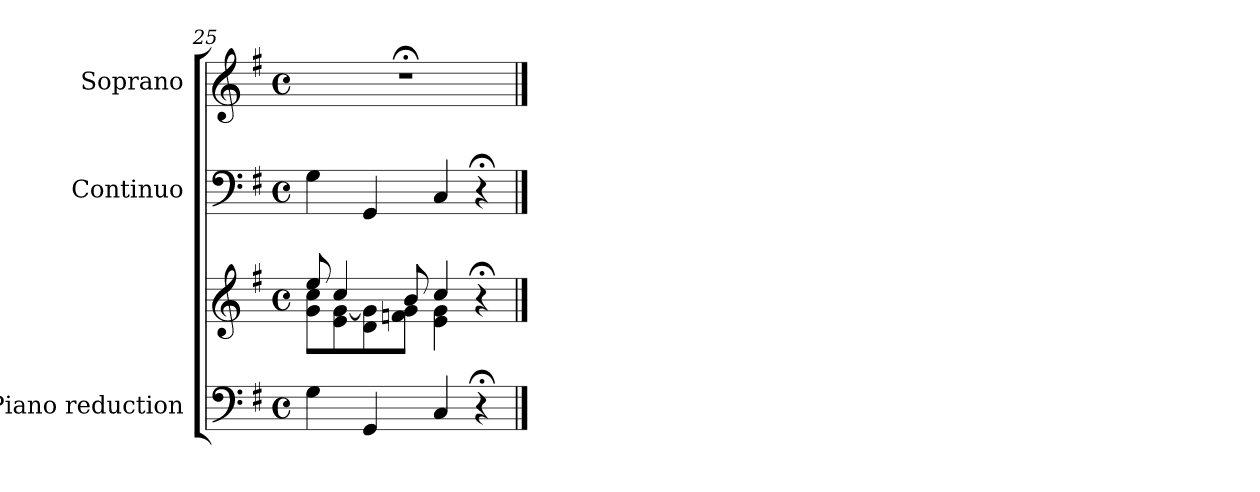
**kern	**kern	**kern	**kern
*part3	*part3	*part2	*part1
*staff4	*staff3	*staff2	*staff1
*I"Piano reduction	*	*I"Continuo	*I"Soprano
*I'Pno	*	*	*
!!LO:LB:g=z
*clefF4	*clefG2	*clefF4	*clefG2
*k[f#]	*k[f#]	*k[f#]	*k[f#]
*M4/4	*M4/4	*M4/4	*M4/4
*met(c)	*met(c)	*met(c)	*met(c)
=25	=25	=25	=25
*	*^	*	*
4G\	8ee/	8g\ 8cc\L	4G\	1r;<
.	4cc/	8e\ [>8g\	.	.
4GG/	.	8d\ 8g\]	4GG/	.
.	8b/	8fn\ 8g\J	.	.
4C/	4cc/	4e\ 4g\	4C/	.
4r;<	4r;<	4ryy	4r;<	.
*	*v	*v	*	*
==	==	==	==
*-	*-	*-	*-
